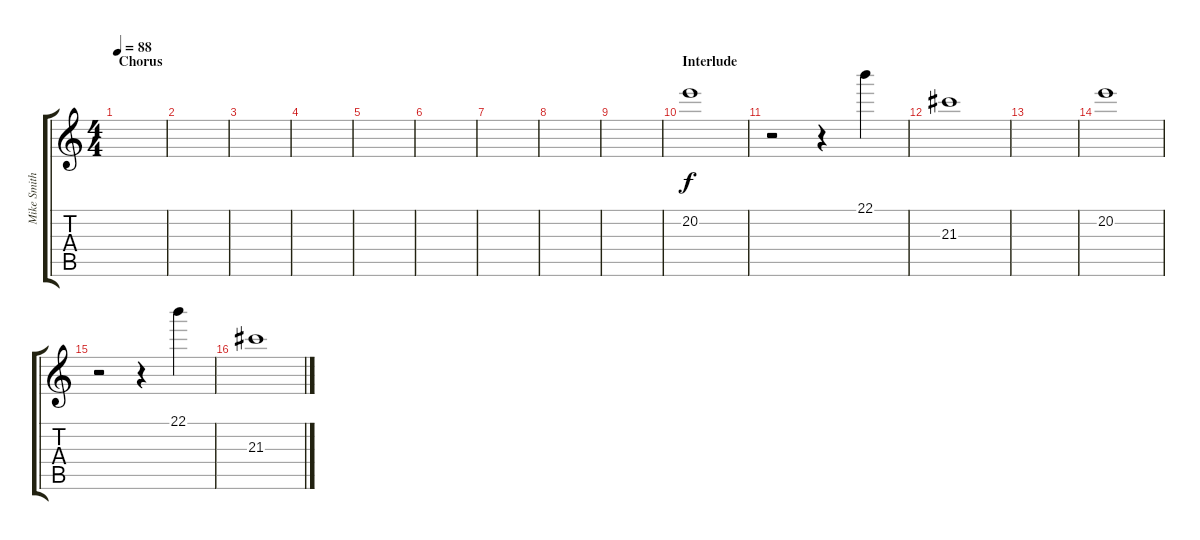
\track ("Mike Smith (2nd Clean)" "Mike Smith") {instrument electricguitarclean}
\staff {score tabs}
\tuning (Db4 Ab3 E3 B2 Gb2 B1) {hide}
\ts (4 4)
\section ("" "Chorus")
\tempo 88
\clef g2
\ks c
|
|
|
|
|
|
|
|
|
\section ("" "Interlude")
20.2.1 |
r.2 r.4 22.1.4 |
21.3.1 |
|
20.2.1 |
r.2 r.4 22.1.4 |
21.3.1
